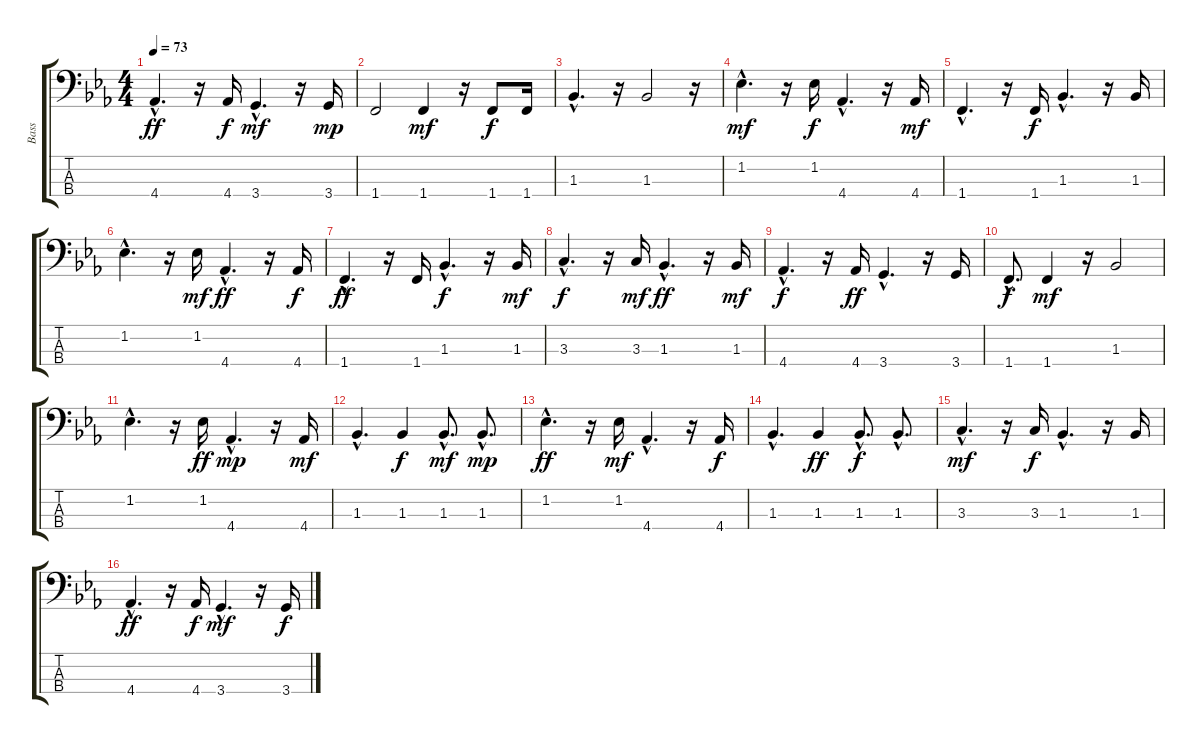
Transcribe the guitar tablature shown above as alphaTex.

\track ("Bass" "Bass") {instrument electricbassfinger}
\staff {score tabs}
\tuning (G2 D2 A1 E1) {hide}
\ts (4 4)
\tempo 73
\clef f4
\ks eb
4.4{hac}.4{d dy ff} r.16 4.4.16{dy f} 3.4{hac}.4{d dy mf} r.16 3.4.16{dy mp} |
1.4.2 1.4.4{dy mf} r.16 1.4.8{dy f} 1.4.16 |
1.3{hac}.4{d} r.16 1.3.2 r.16 |
1.2{hac}.4{d dy mf} r.16 1.2.16{dy f} 4.4{hac}.4{d} r.16 4.4.16{dy mf} |
1.4{hac}.4{d} r.16 1.4.16{dy f} 1.3{hac}.4{d} r.16 1.3.16 |
1.2{hac}.4{d} r.16 1.2.16{dy mf} 4.4{hac}.4{d dy ff} r.16 4.4.16{dy f} |
1.4{hac}.4{d dy ff} r.16 1.4.16 1.3{hac}.4{d dy f} r.16 1.3.16{dy mf} |
3.3{hac}.4{d dy f} r.16 3.3.16{dy mf} 1.3{hac}.4{d dy ff} r.16 1.3.16{dy mf} |
4.4{hac}.4{d dy f} r.16 4.4.16{dy ff} 3.4{hac}.4{d} r.16 3.4.16 |
1.4{hac}.8{d dy f} 1.4.4{dy mf} r.16 1.3.2 |
1.2{hac}.4{d} r.16 1.2.16{dy ff} 4.4{hac}.4{d dy mp} r.16 4.4.16{dy mf} |
1.3{hac}.4{d} 1.3.4{dy f} 1.3{hac}.8{d dy mf} 1.3{hac}.8{d dy mp} |
1.2{hac}.4{d dy ff} r.16 1.2.16{dy mf} 4.4{hac}.4{d} r.16 4.4.16{dy f} |
1.3{hac}.4{d} 1.3.4{dy ff} 1.3{hac}.8{d dy f} 1.3{hac}.8{d} |
3.3{hac}.4{d dy mf} r.16 3.3.16{dy f} 1.3{hac}.4{d} r.16 1.3.16 |
4.4{hac}.4{d dy ff} r.16 4.4.16{dy f} 3.4{hac}.4{d dy mf} r.16 3.4.16{dy f}
